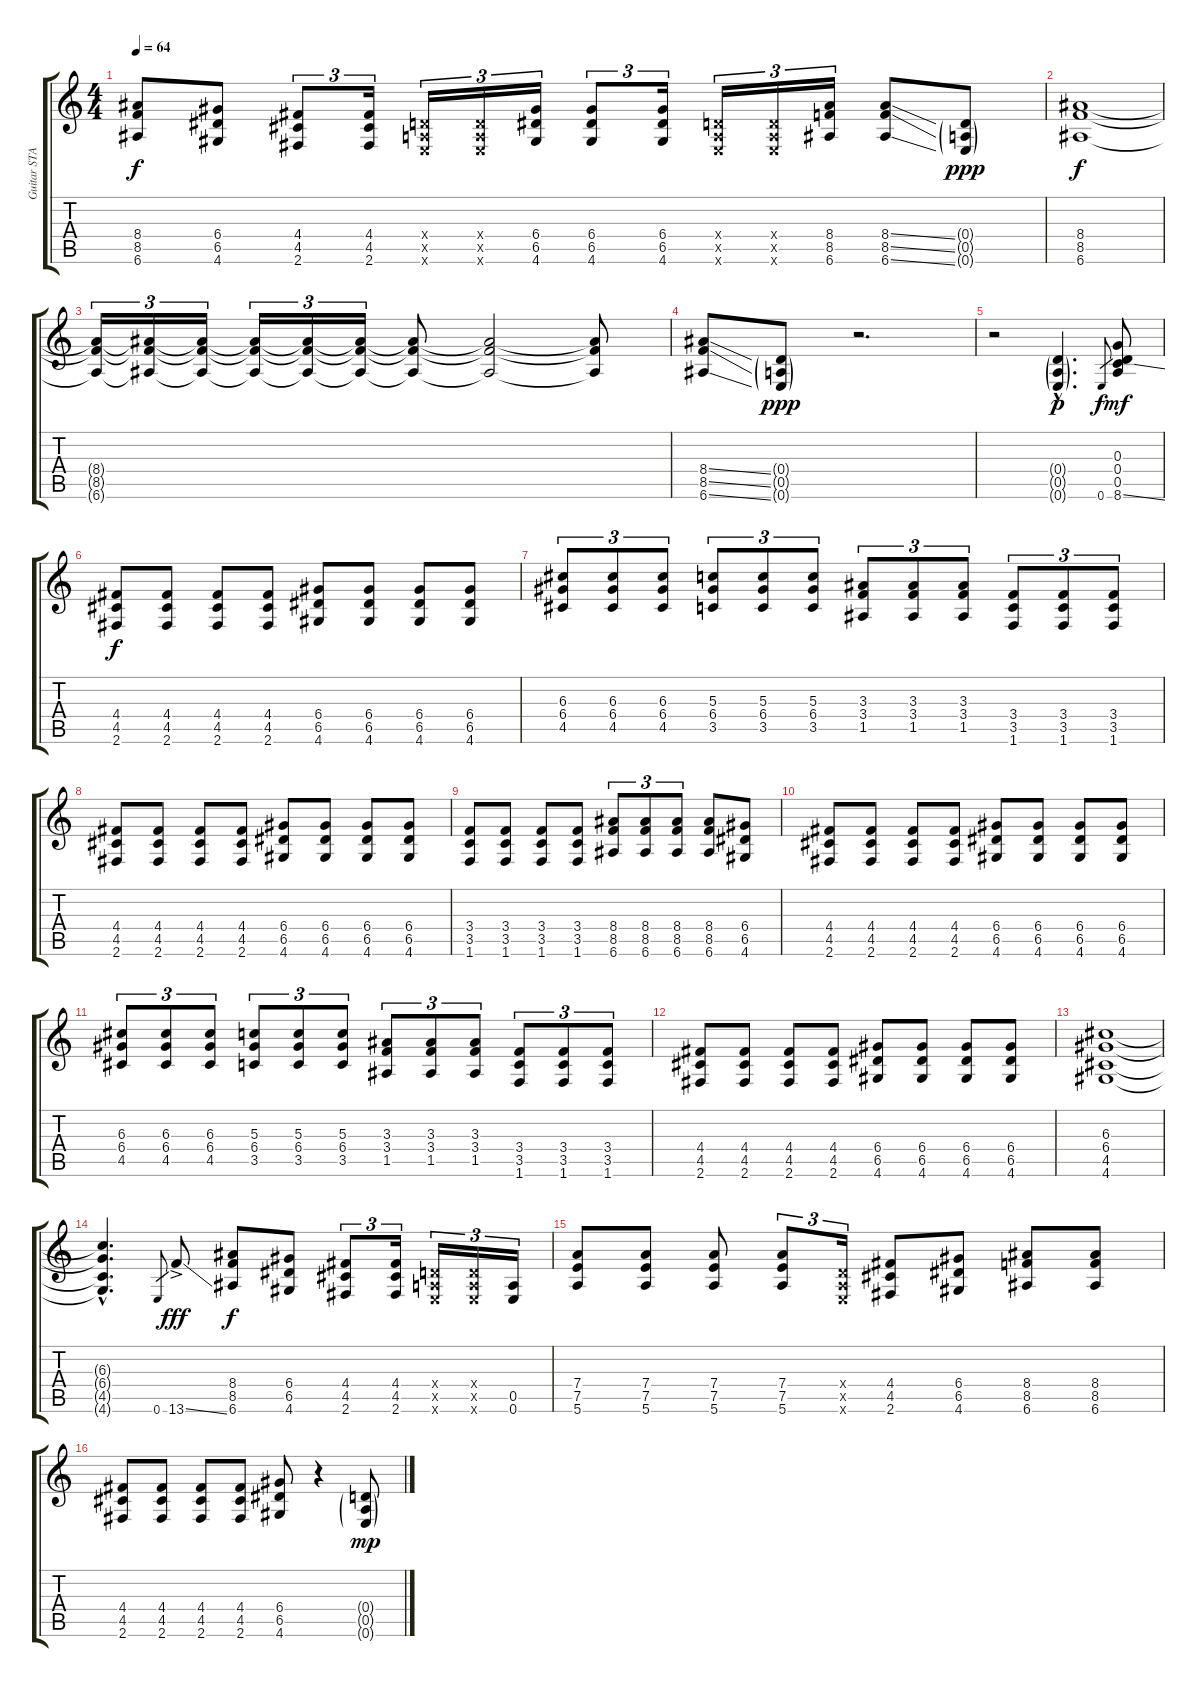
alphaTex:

\track ("Guitar STANDARD ONE" "Guitar STA") {instrument distortionguitar}
\staff {score tabs}
\tuning (E4 B3 G3 D3 A2 E2) {hide}
\ts (4 4)
\tempo 64
\clef g2
\ks c
(8.4 8.5 6.6).8{dy f} (6.4 6.5 4.6).8 (4.4 4.5 2.6).8{tu (3 2)} (4.4 4.5 2.6).16{tu (3 2)} (0.4{x} 0.5{x} 0.6{x}).16{tu (3 2)} (0.4{x} 0.5{x} 0.6{x}).16{tu (3 2)} (6.4 6.5 4.6).16{tu (3 2)} (6.4 6.5 4.6).8{tu (3 2)} (6.4 6.5 4.6).16{tu (3 2)} (0.4{x} 0.5{x} 0.6{x}).16{tu (3 2)} (0.4{x} 0.5{x} 0.6{x}).16{tu (3 2)} (8.4 8.5 6.6).16{tu (3 2)} (8.4{ss} 8.5{ss} 6.6{ss}).8 (0.4{g} 0.5{g} 0.6{g}).8{dy ppp} |
(8.4 8.5 6.6).1{dy f volume 10} |
(8.4{t} 8.5{t} 6.6{t}).16{tu (3 2)} (8.4{t} 8.5{t} 6.6{t}).16{tu (3 2) volume 0} (8.4{t} 8.5{t} 6.6{t}).16{tu (3 2) volume 9} (8.4{t} 8.5{t} 6.6{t}).16{tu (3 2) volume 0} (8.4{t} 8.5{t} 6.6{t}).16{tu (3 2) volume 8} (8.4{t} 8.5{t} 6.6{t}).16{tu (3 2) volume 0} (8.4{t} 8.5{t} 6.6{t}).8{volume 7} (8.4{t} 8.5{t} 6.6{t}).2{volume 4} (8.4{t} 8.5{t} 6.6{t}).8 |
(8.4{ss} 8.5{ss} 6.6{ss}).8{volume 16} (0.4{g} 0.5{g} 0.6{g}).8{dy ppp} r.2{d} |
r.2 (0.4{g hac} 0.5{g hac} 0.6{g hac}).4{d dy p} 0.6.8{gr dy f} (0.3 0.4 0.5 8.6{ss}).8{dy mf} |
(4.4 4.5 2.6).8{dy f} (4.4 4.5 2.6).8 (4.4 4.5 2.6).8 (4.4 4.5 2.6).8 (6.4 6.5 4.6).8 (6.4 6.5 4.6).8 (6.4 6.5 4.6).8 (6.4 6.5 4.6).8 |
(6.3 6.4 4.5).8{tu (3 2)} (6.3 6.4 4.5).8{tu (3 2)} (6.3 6.4 4.5).8{tu (3 2)} (5.3 6.4 3.5).8{tu (3 2)} (5.3 6.4 3.5).8{tu (3 2)} (5.3 6.4 3.5).8{tu (3 2)} (3.3 3.4 1.5).8{tu (3 2)} (3.3 3.4 1.5).8{tu (3 2)} (3.3 3.4 1.5).8{tu (3 2)} (3.4 3.5 1.6).8{tu (3 2)} (3.4 3.5 1.6).8{tu (3 2)} (3.4 3.5 1.6).8{tu (3 2)} |
(4.4 4.5 2.6).8 (4.4 4.5 2.6).8 (4.4 4.5 2.6).8 (4.4 4.5 2.6).8 (6.4 6.5 4.6).8 (6.4 6.5 4.6).8 (6.4 6.5 4.6).8 (6.4 6.5 4.6).8 |
(3.4 3.5 1.6).8 (3.4 3.5 1.6).8 (3.4 3.5 1.6).8 (3.4 3.5 1.6).8 (8.4 8.5 6.6).8{tu (3 2)} (8.4 8.5 6.6).8{tu (3 2)} (8.4 8.5 6.6).8{tu (3 2)} (8.4 8.5 6.6).8 (6.4 6.5 4.6).8 |
(4.4 4.5 2.6).8 (4.4 4.5 2.6).8 (4.4 4.5 2.6).8 (4.4 4.5 2.6).8 (6.4 6.5 4.6).8 (6.4 6.5 4.6).8 (6.4 6.5 4.6).8 (6.4 6.5 4.6).8 |
(6.3 6.4 4.5).8{tu (3 2)} (6.3 6.4 4.5).8{tu (3 2)} (6.3 6.4 4.5).8{tu (3 2)} (5.3 6.4 3.5).8{tu (3 2)} (5.3 6.4 3.5).8{tu (3 2)} (5.3 6.4 3.5).8{tu (3 2)} (3.3 3.4 1.5).8{tu (3 2)} (3.3 3.4 1.5).8{tu (3 2)} (3.3 3.4 1.5).8{tu (3 2)} (3.4 3.5 1.6).8{tu (3 2)} (3.4 3.5 1.6).8{tu (3 2)} (3.4 3.5 1.6).8{tu (3 2)} |
(4.4 4.5 2.6).8 (4.4 4.5 2.6).8 (4.4 4.5 2.6).8 (4.4 4.5 2.6).8 (6.4 6.5 4.6).8 (6.4 6.5 4.6).8 (6.4 6.5 4.6).8 (6.4 6.5 4.6).8 |
(6.3 6.4 4.5 4.6).1{volume 8} |
(6.3{hac t} 6.4{hac t} 4.5{hac t} 4.6{hac t}).4{d} 0.6.8{gr} 13.6{ss ac}.8{dy fff volume 16} (8.4 8.5 6.6).8{dy f} (6.4 6.5 4.6).8 (4.4 4.5 2.6).8{tu (3 2)} (4.4 4.5 2.6).16{tu (3 2)} (0.4{x} 0.5{x} 0.6{x}).16{tu (3 2)} (0.4{x} 0.5{x} 0.6{x}).16{tu (3 2)} (0.5 0.6).16{tu (3 2)} |
(7.4 7.5 5.6).8 (7.4 7.5 5.6).8 (7.4 7.5 5.6).8 (7.4 7.5 5.6).8{tu (3 2)} (0.4{x} 0.5{x} 0.6{x}).16{tu (3 2)} (4.4 4.5 2.6).8 (6.4 6.5 4.6).8 (8.4 8.5 6.6).8 (8.4 8.5 6.6).8 |
(4.4 4.5 2.6).8 (4.4 4.5 2.6).8 (4.4 4.5 2.6).8 (4.4 4.5 2.6).8 (6.4 6.5 4.6).8 r.4 (0.4{g} 0.5{g} 0.6{g}).8{dy mp}
